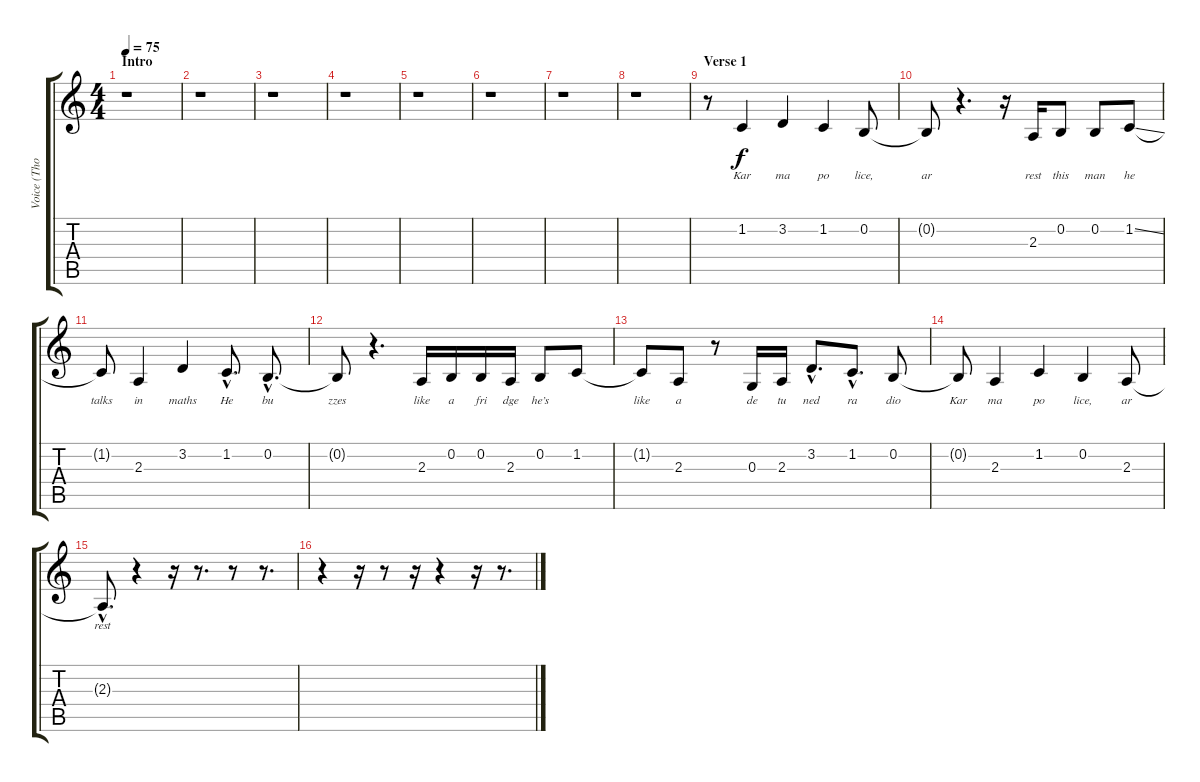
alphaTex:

\track ("Voice (Thom Yorke)" "Voice (Tho") {instrument clarinet}
\staff {score tabs}
\tuning (E4 B3 G3 D3 A2 E2) {hide}
\ts (4 4)
\section ("" "Intro")
\tempo 75
\clef g2
\ks c
r.1{dy f instrument clarinet} |
r.1 |
r.1 |
r.1 |
r.1 |
r.1 |
r.1 |
r.1 |
\section ("" "Verse 1")
r.8 1.2.4{lyrics (0 "Kar") lyrics (1 "") lyrics (2 "") lyrics (3 "") lyrics (4 "")} 3.2.4{lyrics (0 "ma") lyrics (1 "") lyrics (2 "") lyrics (3 "") lyrics (4 "")} 1.2.4{lyrics (0 "po") lyrics (1 "") lyrics (2 "") lyrics (3 "") lyrics (4 "")} 0.2.8{lyrics (0 "lice,") lyrics (1 "") lyrics (2 "") lyrics (3 "") lyrics (4 "")} |
0.2{t}.8{lyrics (0 "ar") lyrics (1 "") lyrics (2 "") lyrics (3 "") lyrics (4 "")} r.4{d} r.16 2.3.16{lyrics (0 "rest") lyrics (1 "") lyrics (2 "") lyrics (3 "") lyrics (4 "")} 0.2.8{lyrics (0 "this") lyrics (1 "") lyrics (2 "") lyrics (3 "") lyrics (4 "")} 0.2.8{lyrics (0 "man") lyrics (1 "") lyrics (2 "") lyrics (3 "") lyrics (4 "")} 1.2{ss}.8{lyrics (0 "he") lyrics (1 "") lyrics (2 "") lyrics (3 "") lyrics (4 "")} |
1.2{t}.8{lyrics (0 "talks") lyrics (1 "") lyrics (2 "") lyrics (3 "") lyrics (4 "")} 2.3.4{lyrics (0 "in") lyrics (1 "") lyrics (2 "") lyrics (3 "") lyrics (4 "")} 3.2.4{lyrics (0 "maths") lyrics (1 "") lyrics (2 "") lyrics (3 "") lyrics (4 "")} 1.2{hac}.8{d lyrics (0 "He") lyrics (1 "") lyrics (2 "") lyrics (3 "") lyrics (4 "")} 0.2{hac}.8{d lyrics (0 "bu") lyrics (1 "") lyrics (2 "") lyrics (3 "") lyrics (4 "")} |
0.2{t}.8{lyrics (0 "zzes") lyrics (1 "") lyrics (2 "") lyrics (3 "") lyrics (4 "")} r.4{d} 2.3.16{lyrics (0 "like") lyrics (1 "") lyrics (2 "") lyrics (3 "") lyrics (4 "")} 0.2.16{lyrics (0 "a") lyrics (1 "") lyrics (2 "") lyrics (3 "") lyrics (4 "")} 0.2.16{lyrics (0 "fri") lyrics (1 "") lyrics (2 "") lyrics (3 "") lyrics (4 "")} 2.3.16{lyrics (0 "dge") lyrics (1 "") lyrics (2 "") lyrics (3 "") lyrics (4 "")} 0.2.8{lyrics (0 "he’s") lyrics (1 "") lyrics (2 "") lyrics (3 "") lyrics (4 "")} 1.2.8{lyrics (0 "") lyrics (1 "") lyrics (2 "") lyrics (3 "") lyrics (4 "")} |
1.2{t}.8{lyrics (0 "like") lyrics (1 "") lyrics (2 "") lyrics (3 "") lyrics (4 "")} 2.3.8{lyrics (0 "a") lyrics (1 "") lyrics (2 "") lyrics (3 "") lyrics (4 "")} r.8 0.3.16{lyrics (0 "de") lyrics (1 "") lyrics (2 "") lyrics (3 "") lyrics (4 "")} 2.3.16{lyrics (0 "tu") lyrics (1 "") lyrics (2 "") lyrics (3 "") lyrics (4 "")} 3.2{hac}.8{d lyrics (0 "ned") lyrics (1 "") lyrics (2 "") lyrics (3 "") lyrics (4 "")} 1.2{hac}.8{d lyrics (0 "ra") lyrics (1 "") lyrics (2 "") lyrics (3 "") lyrics (4 "")} 0.2.8{lyrics (0 "dio") lyrics (1 "") lyrics (2 "") lyrics (3 "") lyrics (4 "")} |
0.2{t}.8{lyrics (0 "Kar") lyrics (1 "") lyrics (2 "") lyrics (3 "") lyrics (4 "")} 2.3.4{lyrics (0 "ma") lyrics (1 "") lyrics (2 "") lyrics (3 "") lyrics (4 "")} 1.2.4{lyrics (0 "po") lyrics (1 "") lyrics (2 "") lyrics (3 "") lyrics (4 "")} 0.2.4{lyrics (0 "lice,") lyrics (1 "") lyrics (2 "") lyrics (3 "") lyrics (4 "")} 2.3.8{lyrics (0 "ar") lyrics (1 "") lyrics (2 "") lyrics (3 "") lyrics (4 "")} |
2.3{hac t}.8{d lyrics (0 "rest") lyrics (1 "") lyrics (2 "") lyrics (3 "") lyrics (4 "")} r.4 r.16 r.8{d} r.8 r.8{d} |
r.4 r.16 r.8 r.16 r.4 r.16 r.8{d}
